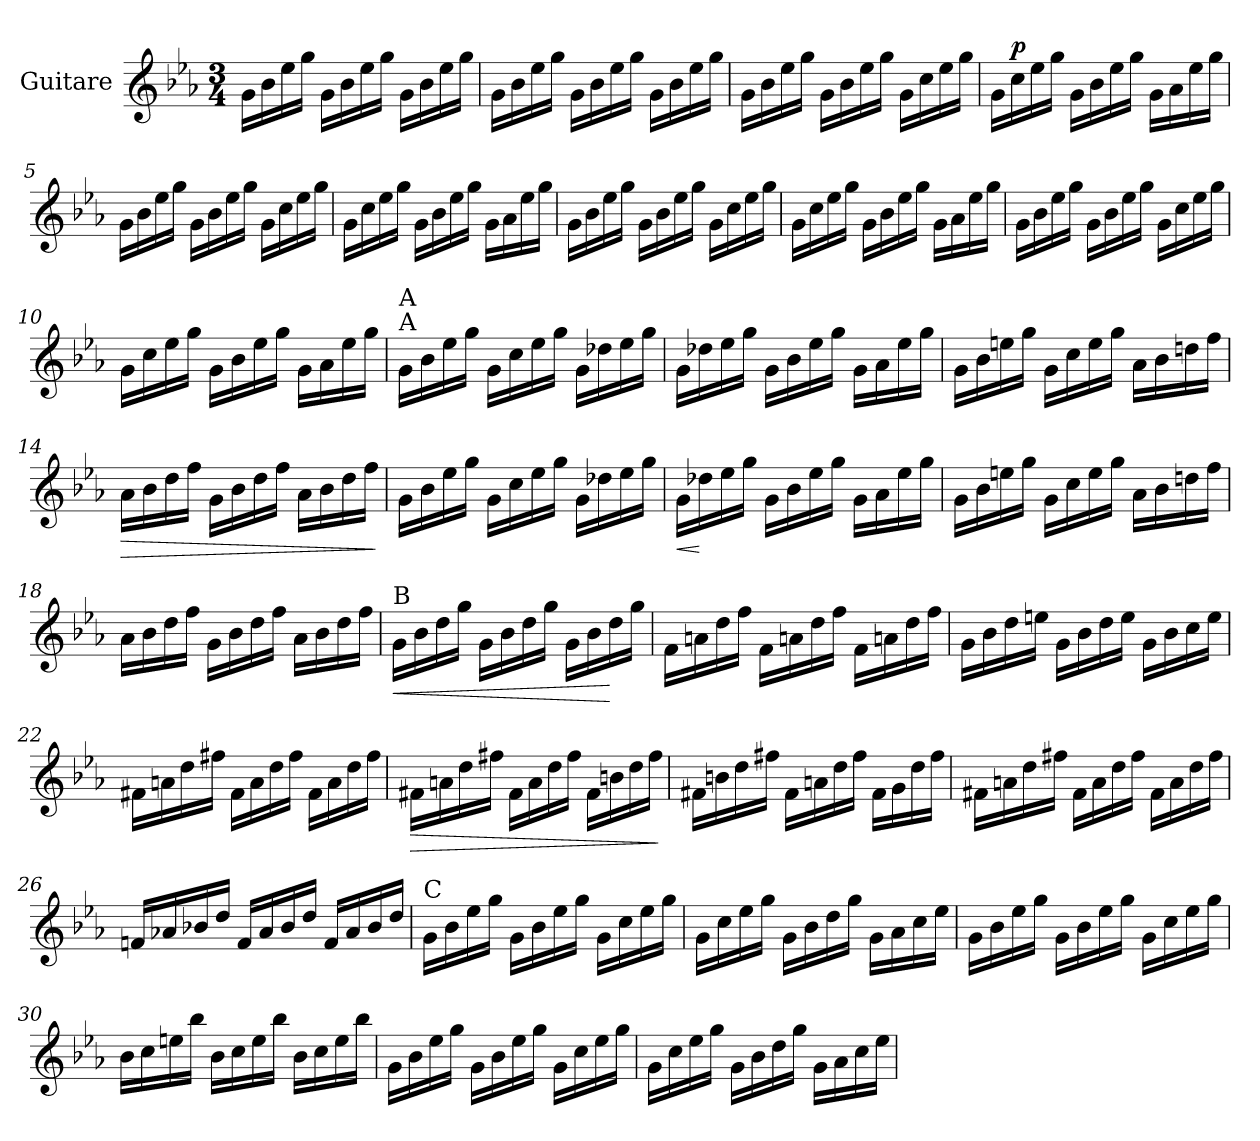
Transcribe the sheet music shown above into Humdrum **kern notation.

**kern	**dynam
*part1	*part1
*staff1	*staff1
*I"Guitare	*
*clefG2	*
*ITrd7c12	*
*k[b-e-a-]	*
*E-:	*
*M3/4	*
=1	=1
16G\LL	.
16B-\	.
16e-\	.
16g\JJ	.
16G\LL	.
16B-\	.
16e-\	.
16g\JJ	.
16G\LL	.
16B-\	.
16e-\	.
16g\JJ	.
=2	=2
16G\LL	.
16B-\	.
16e-\	.
16g\JJ	.
16G\LL	.
16B-\	.
16e-\	.
16g\JJ	.
16G\LL	.
16B-\	.
16e-\	.
16g\JJ	.
=3	=3
16G\LL	.
16B-\	.
16e-\	.
16g\JJ	.
16G\LL	.
16B-\	.
16e-\	.
16g\JJ	.
16G\LL	.
16c\	.
16e-\	.
16g\JJ	.
!!LO:LB:g=z
=4	=4
16G\LL	.
!	!LO:DY:a
16c\	p
16e-\	.
16g\JJ	.
16G\LL	.
16B-\	.
16e-\	.
16g\JJ	.
16G\LL	.
16A-\	.
16e-\	.
16g\JJ	.
=5	=5
16G\LL	.
16B-\	.
16e-\	.
16g\JJ	.
16G\LL	.
16B-\	.
16e-\	.
16g\JJ	.
16G\LL	.
16c\	.
16e-\	.
16g\JJ	.
=6	=6
16G\LL	.
16c\	.
16e-\	.
16g\JJ	.
16G\LL	.
16B-\	.
16e-\	.
16g\JJ	.
16G\LL	.
16A-\	.
16e-\	.
16g\JJ	.
!!LO:LB:g=z
=7	=7
16G\LL	.
16B-\	.
16e-\	.
16g\JJ	.
16G\LL	.
16B-\	.
16e-\	.
16g\JJ	.
16G\LL	.
16c\	.
16e-\	.
16g\JJ	.
=8	=8
16G\LL	.
16c\	.
16e-\	.
16g\JJ	.
16G\LL	.
16B-\	.
16e-\	.
16g\JJ	.
16G\LL	.
16A-\	.
16e-\	.
16g\JJ	.
=9	=9
16G\LL	.
16B-\	.
16e-\	.
16g\JJ	.
16G\LL	.
16B-\	.
16e-\	.
16g\JJ	.
16G\LL	.
16c\	.
16e-\	.
16g\JJ	.
!!LO:LB:g=z
=10	=10
16G\LL	.
16c\	.
16e-\	.
16g\JJ	.
16G\LL	.
16B-\	.
16e-\	.
16g\JJ	.
16G\LL	.
16A-\	.
16e-\	.
16g\JJ	.
=11	=11
!LO:TX:a:t=A	!
!LO:TX:a:t=A	!
16G\LL	.
16B-\	.
16e-\	.
16g\JJ	.
16G\LL	.
16c\	.
16e-\	.
16g\JJ	.
16G\LL	.
16d-X\	.
16e-\	.
16g\JJ	.
=12	=12
16G\LL	.
16d-X\	.
16e-\	.
16g\JJ	.
16G\LL	.
16B-\	.
16e-\	.
16g\JJ	.
16G\LL	.
16A-\	.
16e-\	.
16g\JJ	.
!!LO:LB:g=z
=13	=13
16G\LL	.
16B-\	.
16en\	.
16g\JJ	.
16G\LL	.
16c\	.
16e\	.
16g\JJ	.
16A-\LL	.
16B-\	.
16dn\	.
16f\JJ	.
=14	=14
!	!LO:HP:b
16A-\LL	>
16B-\	.
16d\	.
16f\JJ	.
16G\LL	.
16B-\	.
16d\	.
16f\JJ	.
16A-\LL	.
16B-\	.
16d\	.
16f\JJ	.
.	]
=15	=15
16G\LL	.
16B-\	.
16e-\	.
16g\JJ	.
16G\LL	.
16c\	.
16e-\	.
16g\JJ	.
16G\LL	.
16d-X\	.
16e-\	.
16g\JJ	.
!!LO:LB:g=z
=16	=16
!	!LO:HP:b
16G\LL	<
16d-X\	[
16e-\	.
16g\JJ	.
16G\LL	.
16B-\	.
16e-\	.
16g\JJ	.
16G\LL	.
16A-\	.
16e-\	.
16g\JJ	.
=17	=17
16G\LL	.
16B-\	.
16en\	.
16g\JJ	.
16G\LL	.
16c\	.
16e\	.
16g\JJ	.
16A-\LL	.
16B-\	.
16dn\	.
16f\JJ	.
=18	=18
16A-\LL	.
16B-\	.
16d\	.
16f\JJ	.
16G\LL	.
16B-\	.
16d\	.
16f\JJ	.
16A-\LL	.
16B-\	.
16d\	.
16f\JJ	.
!!LO:LB:g=z
=19	=19
!LO:TX:a:t=B	!
!	!LO:HP:b
16G\LL	<
16B-\	.
16d\	.
16g\JJ	.
16G\LL	.
16B-\	.
16d\	.
16g\JJ	.
16G\LL	.
16B-\	.
16d\	[
16g\JJ	.
=20	=20
16F\LL	.
16An\	.
16d\	.
16f\JJ	.
16F\LL	.
16An\	.
16d\	.
16f\JJ	.
16F\LL	.
16An\	.
16d\	.
16f\JJ	.
=21	=21
16G\LL	.
16B-\	.
16d\	.
16en\JJ	.
16G\LL	.
16B-\	.
16d\	.
16e\JJ	.
16G\LL	.
16B-\	.
16c\	.
16e\JJ	.
!!LO:LB:g=z
=22	=22
16F#X\LL	.
16An\	.
16d\	.
16f#X\JJ	.
16F#\LL	.
16A\	.
16d\	.
16f#\JJ	.
16F#\LL	.
16A\	.
16d\	.
16f#\JJ	.
=23	=23
!	!LO:HP:b
16F#X\LL	>
16An\	.
16d\	.
16f#X\JJ	.
16F#\LL	.
16A\	.
16d\	.
16f#\JJ	.
16F#\LL	.
16Bn\	.
16d\	.
16f#\JJ	.
.	]
=24	=24
16F#X\LL	.
16Bn\	.
16d\	.
16f#X\JJ	.
16F#\LL	.
16An\	.
16d\	.
16f#\JJ	.
16F#\LL	.
16G\	.
16d\	.
16f#\JJ	.
!!LO:LB:g=z
=25	=25
16F#X\LL	.
16An\	.
16d\	.
16f#X\JJ	.
16F#\LL	.
16A\	.
16d\	.
16f#\JJ	.
16F#\LL	.
16A\	.
16d\	.
16f#\JJ	.
=26	=26
16Fn/LL	.
16A-X/	.
16B-X/	.
16d/JJ	.
16F/LL	.
16A-/	.
16B-/	.
16d/JJ	.
16F/LL	.
16A-/	.
16B-/	.
16d/JJ	.
=27	=27
!LO:TX:a:t=C	!
16G\LL	.
16B-\	.
16e-\	.
16g\JJ	.
16G\LL	.
16B-\	.
16e-\	.
16g\JJ	.
16G\LL	.
16c\	.
16e-\	.
16g\JJ	.
!!LO:LB:g=z
=28	=28
16G\LL	.
16c\	.
16e-\	.
16g\JJ	.
16G\LL	.
16B-\	.
16d\	.
16g\JJ	.
16G\LL	.
16A-\	.
16c\	.
16e-\JJ	.
=29	=29
16G\LL	.
16B-\	.
16e-\	.
16g\JJ	.
16G\LL	.
16B-\	.
16e-\	.
16g\JJ	.
16G\LL	.
16c\	.
16e-\	.
16g\JJ	.
=30	=30
16B-\LL	.
16c\	.
16en\	.
16b-\JJ	.
16B-\LL	.
16c\	.
16e\	.
16b-\JJ	.
16B-\LL	.
16c\	.
16e\	.
16b-\JJ	.
!!LO:LB:g=z
=31	=31
16G\LL	.
16B-\	.
16e-\	.
16g\JJ	.
16G\LL	.
16B-\	.
16e-\	.
16g\JJ	.
16G\LL	.
16c\	.
16e-\	.
16g\JJ	.
=32	=32
16G\LL	.
16c\	.
16e-\	.
16g\JJ	.
16G\LL	.
16B-\	.
16d\	.
16g\JJ	.
16G\LL	.
16A-\	.
16c\	.
16e-\JJ	.
=	=
*-	*-
